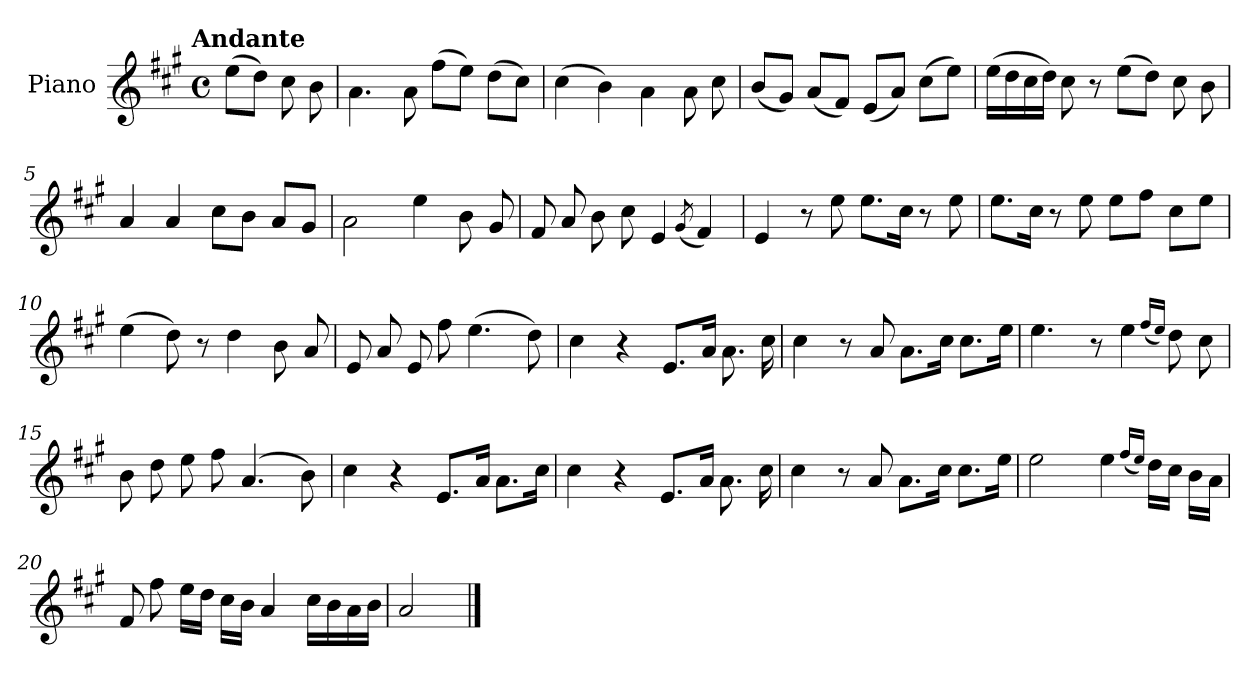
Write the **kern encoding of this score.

**kern
*part1
*staff1
*I"Piano
*I'Pno.
*clefG2
*k[f#c#g#]
!!LO:TX:omd:t=Andante
*M4/4
*met(c)
*MM92
=
(>8ee\L
8dd\J)
8cc#\
8b\
=1
4.a\
8a\
(>8ff#\L
8ee\J)
(>8dd\L
8cc#\J)
=2
(>4cc#\
4b\)
4a\
8a\
8cc#\
=3
(<8b/L
8g#/J)
(<8a/L
8f#/J)
(<8e/L
8a/J)
(>8cc#\L
8ee\J)
!!LO:LB:g=z
=4
(>16ee\LL
16dd\
16cc#\
16dd\JJ)
8cc#\
8r
(>8ee\L
8dd\J)
8cc#\
8b\
=5
4a/
4a/
8cc#\L
8b\J
8a/L
8g#/J
=6
2a\
4ee\
8b\
8g#/
!!LO:LB:g=z
=7
8f#/
8a/
8b\
8cc#\
4e/
(<8qg#/
4f#/)
=8
4e/
8r
8ee\
8.ee\L
16cc#\Jk
8r
8ee\
=9
8.ee\L
16cc#\Jk
8r
8ee\
8ee\L
8ff#\J
8cc#\L
8ee\J
=10
(>4ee\
8dd\)
8r
4dd\
8b\
8a/
!!LO:LB:g=z
=11
8e/
8a/
8e/
8ff#\
(>4.ee\
8dd\)
=12
4cc#\
4r
8.e/L
16a/Jk
8.a\
16cc#\
=13
4cc#\
8r
8a/
8.a\L
16cc#\Jk
8.cc#\L
16ee\Jk
=14
4.ee\
8r
4ee\
(<16qqff#/LL
16qqee/JJ)
8dd\
8cc#\
!!LO:LB:g=z
=15
8b\
8dd\
8ee\
8ff#\
(>4.a/
8b\)
=16
4cc#\
4r
8.e/L
16a/Jk
8.a\L
16cc#\Jk
=17
4cc#\
4r
8.e/L
16a/Jk
8.a\
16cc#\
=18
4cc#\
8r
8a/
8.a\L
16cc#\Jk
8.cc#\L
16ee\Jk
!!LO:LB:g=z
=19
2ee\
4ee\
(<16qqff#/LL
16qqee/JJ)
16dd\LL
16cc#\JJ
16b\LL
16a\JJ
=20
8f#/
8ff#\
16ee\LL
16dd\JJ
16cc#\LL
16b\JJ
4a/
16cc#\LL
16b\
16a\
16b\JJ
=21
2a/
==
*-
